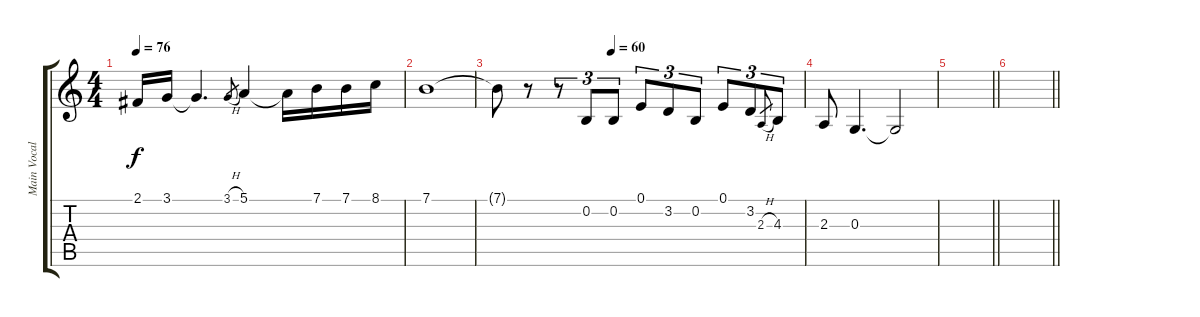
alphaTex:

\track ("Main Vocals" "Main Vocal") {instrument clarinet}
\staff {score tabs}
\tuning (E4 B3 G3 D3 A2 E2) {hide}
\ts (4 4)
\tempo 76
\clef g2
\ks c
2.1.16{dy f} 3.1.16 3.1{t}.4{d} 3.1{h}.8{gr} 5.1.4 5.1{t}.16 7.1.16 7.1.16 8.1.16 |
7.1.1 |
\tempo (60 0.375)
7.1{t}.8 r.8 r.8{tu (3 2)} 0.2.8{tu (3 2)} 0.2.8{tu (3 2)} 0.1.8{tu (3 2)} 3.2.8{tu (3 2)} 0.2.8{tu (3 2)} 0.1.8{tu (3 2)} 3.2.8{tu (3 2)} 2.3{h}.8{gr} 4.3.8{tu (3 2)} |
2.3.8 0.3.4{d} 0.3{t}.2 |
\barLineRight lightlight
|
\barLineRight lightlight
